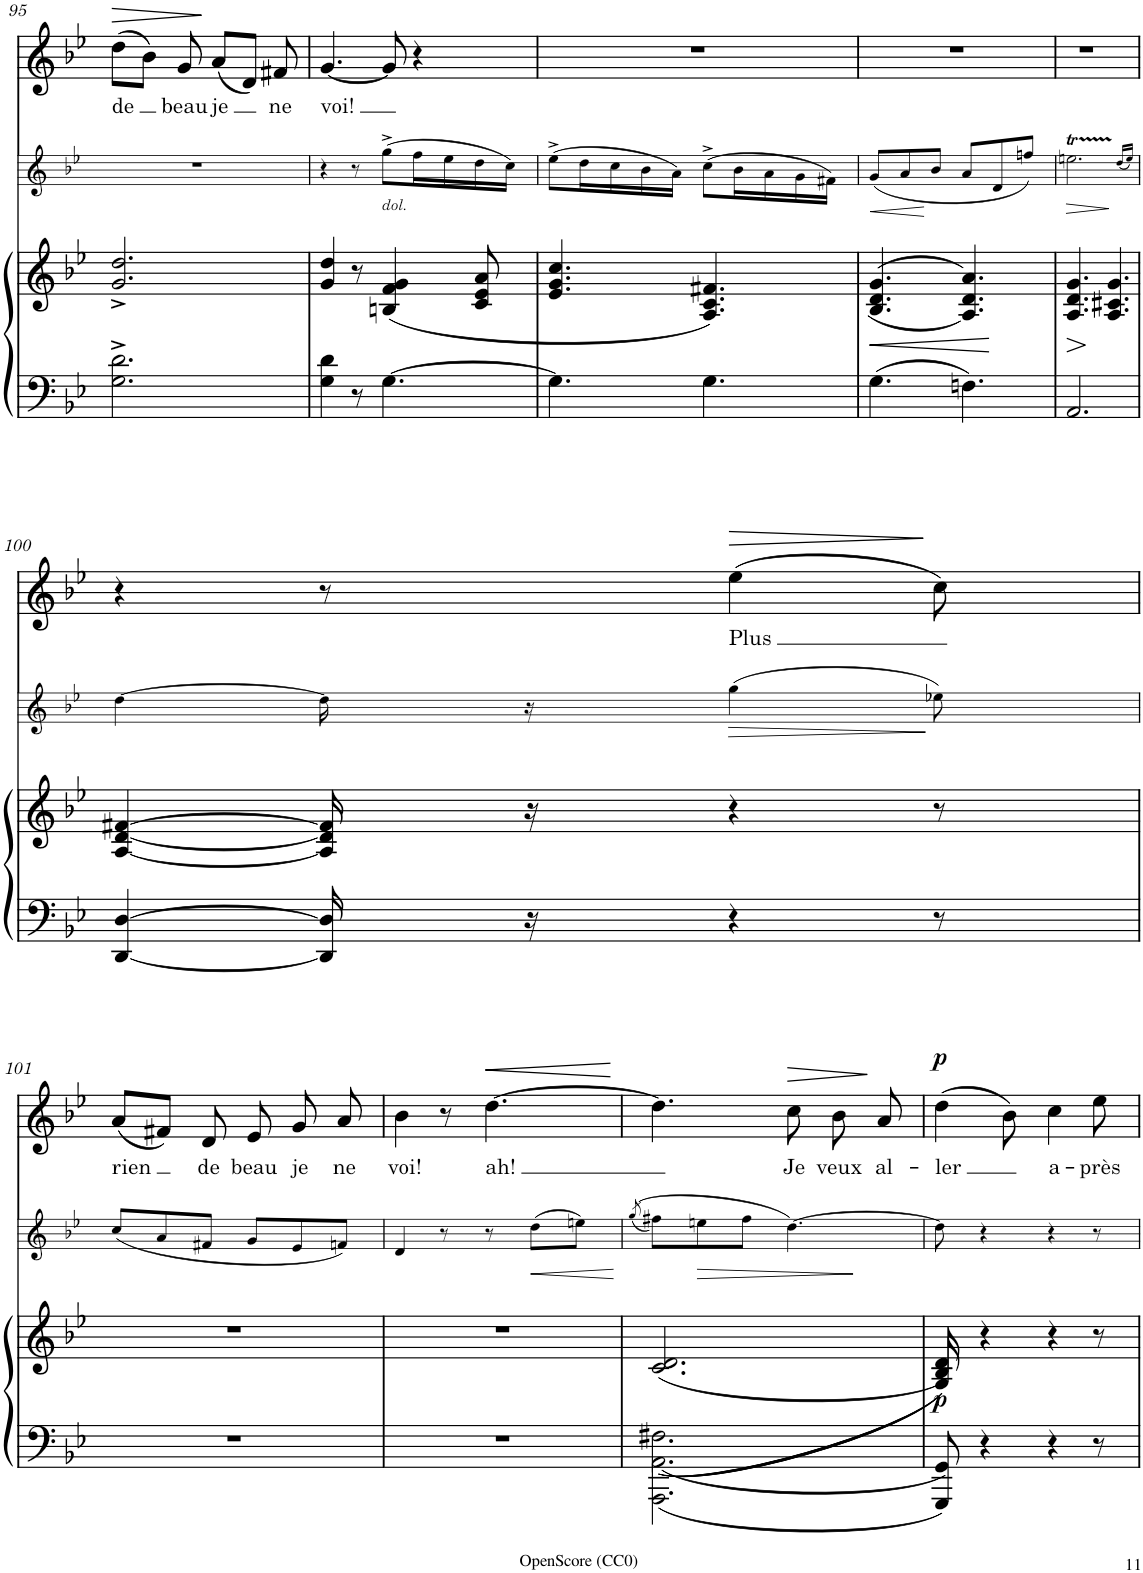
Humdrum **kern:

**kern	**kern	**dynam	**kern	**dynam	**kern	**text	**dynam
*part3	*part3	*part3	*part2	*part2	*part1	*part1	*part1
*staff4	*staff3	*staff3/4	*staff2	*staff2	*staff1	*staff1	*staff1
*I"Piano	*	*	*I"Flute	*	*I"Chant Voice	*	*
*I'Pno	*	*	*I'Fl	*	*	*	*
!!LO:PB:g=z
*clefF4	*clefG2	*	*clefG2	*	*clefG2	*	*
*k[b-e-]	*k[b-e-]	*	*k[b-e-]	*	*k[b-e-]	*	*
*M6/8	*M6/8	*	*M6/8	*	*M6/8	*	*
=95	=95	=95	=95	=95	=95	=95	=95
!	!	!	!	!	!	!LO:LY:b	!LO:HP:b
2.G\^ 2.d\^	2.g/^ 2.dd/^	.	2.r	.	(8dd\L	de	>
.	.	.	.	.	8b-\J)	.	.
!	!	!	!	!	!	!LO:LY:b	!
.	.	.	.	.	8g/	beau	.
!	!	!	!	!	!	!LO:LY:b	!
.	.	.	.	.	(8a/L	je	]
.	.	.	.	.	8d/J)	.	.
!	!	!	!	!	!	!LO:LY:b	!
.	.	.	.	.	8f#X/	ne	.
=96	=96	=96	=96	=96	=96	=96	=96
!	!	!	!	!	!	!LO:LY:b	!
4G\ 4d\	4g/ 4dd/	.	4r	.	[4.g/	voi!	.
8r	8r	.	8r	.	.	.	.
!	!	!	!LO:TX:b:i:t=dol.	!	!	!	!
[4.G\	(4Bn/ 4f/ 4g/	.	(8gg^\L	.	8g/]	.	.
.	.	.	16ff\L	.	4r	.	.
.	.	.	16ee-\	.	.	.	.
.	8c/ 8e-/ 8a/	.	16dd\	.	.	.	.
.	.	.	16cc\JJ)	.	.	.	.
=97	=97	=97	=97	=97	=97	=97	=97
4.G\]	4.e-/ 4.g/ 4.cc/	.	(8ee-^\L	.	2.r	.	.
.	.	.	16dd\L	.	.	.	.
.	.	.	16cc\	.	.	.	.
.	.	.	16b-\	.	.	.	.
.	.	.	16a\JJ)	.	.	.	.
4.G\	4.A/ 4.c/ 4.f#X/)	.	(8cc^\L	.	.	.	.
.	.	.	16b-\L	.	.	.	.
.	.	.	16a\	.	.	.	.
.	.	.	16g\	.	.	.	.
.	.	.	16f#X\JJ)	.	.	.	.
=98	=98	=98	=98	=98	=98	=98	=98
!	!	!LO:HP:b	!	!LO:HP:b	!	!	!
4.G\	((>4.B-/ 4.d/ 4.g/	<	(8g/L	<	2.r	.	.
.	.	.	8a/	.	.	.	.
.	.	.	8b-/J	[	.	.	.
4.Fn\	4.A/ 4.d/ 4.a/))	.	8a/L	.	.	.	.
.	.	.	8d/	.	.	.	.
.	.	.	8ffn/J)	.	.	.	.
.	.	[	.	.	.	.	.
=99	=99	=99	=99	=99	=99	=99	=99
!	!	!LO:HP:b	!	!LO:HP:b	!	!	!
2.AA/	4.A/ 4.d/ 4.g/	>	2.eent\	>	2.r	.	.
.	4.A/ 4.c#X/ 4.g/	.	.	.	.	.	.
.	.	.	(16qdd/LL	.	.	.	.
.	.	.	16qee/JJ)	.	.	.	.
.	.	]	.	]	.	.	.
!!LO:LB:g=z
=100	=100	=100	=100	=100	=100	=100	=100
[4DD/ [4D/	[4A/ [4d/ [4f#X/	.	[4dd\	.	4r	.	.
16DD/] 16D/]	16A/] 16d/] 16f#/]	.	16dd\]	.	8r	.	.
16r	16r	.	16r	.	.	.	.
!	!	!	!	!LO:HP:b	!	!LO:LY:b	!LO:HP:b
4r	4r	.	(4gg\	>	(4ee-\	Plus	>
8r	8r	.	8ee-X\)	]	8cc\)	.	]
!!LO:LB:g=z
=101	=101	=101	=101	=101	=101	=101	=101
!	!	!	!	!	!	!LO:LY:b	!
2.r	2.r	.	(8cc/L	.	(8a/L	-rien	.
.	.	.	8a/	.	8f#X/J)	.	.
!	!	!	!	!	!	!LO:LY:b	!
.	.	.	8f#X/J	.	8d/	de	.
!	!	!	!	!	!	!LO:LY:b	!
.	.	.	8g/L	.	8e-/	beau	.
!	!	!	!	!	!	!LO:LY:b	!
.	.	.	8e-/	.	8g/	je	.
!	!	!	!	!	!	!LO:LY:b	!
.	.	.	8fn/J)	.	8a/	ne	.
=102	=102	=102	=102	=102	=102	=102	=102
!	!	!	!	!	!	!LO:LY:b	!
2.r	2.r	.	4d/	.	4b-\	voi!	.
.	.	.	8r	.	8r	.	.
!	!	!	!	!	!	!LO:LY:b	!LO:HP:b
.	.	.	8r	.	[4.dd\	ah!	<
!	!	!	!	!LO:HP:b	!	!	!
.	.	.	(8dd\L	<	.	.	.
.	.	.	8een\J)	.	.	.	.
.	.	.	.	[	.	.	[
=103	=103	=103	=103	=103	=103	=103	=103
.	.	.	((>8qgg/	.	.	.	.
*^	*	*	*	*	*	*	*
((<2.F#X\	2.AAA\ 2.AA\	(<2.c/ 2.d/	.	8ff#X\L)	.	4.dd\]	.	.
!	!	!	!	!	!LO:HP:b	!	!	!
.	.	.	.	8een\	>	.	.	.
.	.	.	.	8ff#\J	.	.	.	.
!	!	!	!	!	!	!	!LO:LY:b	!LO:HP:b
.	.	.	.	[4.dd\)	.	8cc\	Je	>
!	!	!	!	!	!	!	!LO:LY:b	!
.	.	.	.	.	.	8b-\	veux	.
!	!	!	!	!	!	!	!LO:LY:b	!
.	.	.	.	.	.	8a/	al-	]
*v	*v	*	*	*	*	*	*	*
.	.	.	.	]	.	.	.
=104	=104	=104	=104	=104	=104	=104	=104
*	*^	*	*	*	*	*	*
!	!	!	!LO:DY:b	!	!	!	!LO:LY:b	!LO:DY:a
8GGG/ 8GG/	8B-/ 8d/)	8G/))	p	8dd\]	.	(4dd\	-ler	p
4r	4r	2ryy	.	4r	.	.	.	.
.	.	.	.	.	.	8b-\)	.	.
!	!	!	!	!	!	!	!LO:LY:b	!
4r	4r	.	.	4r	.	4cc\	a-	.
!	!	!	!	!	!	!	!LO:LY:b	!
8r	8r	8ryy	.	8r	.	8ee-\	-près	.
*	*v	*v	*	*	*	*	*	*
=	=	=	=	=	=	=	=
*-	*-	*-	*-	*-	*-	*-	*-
